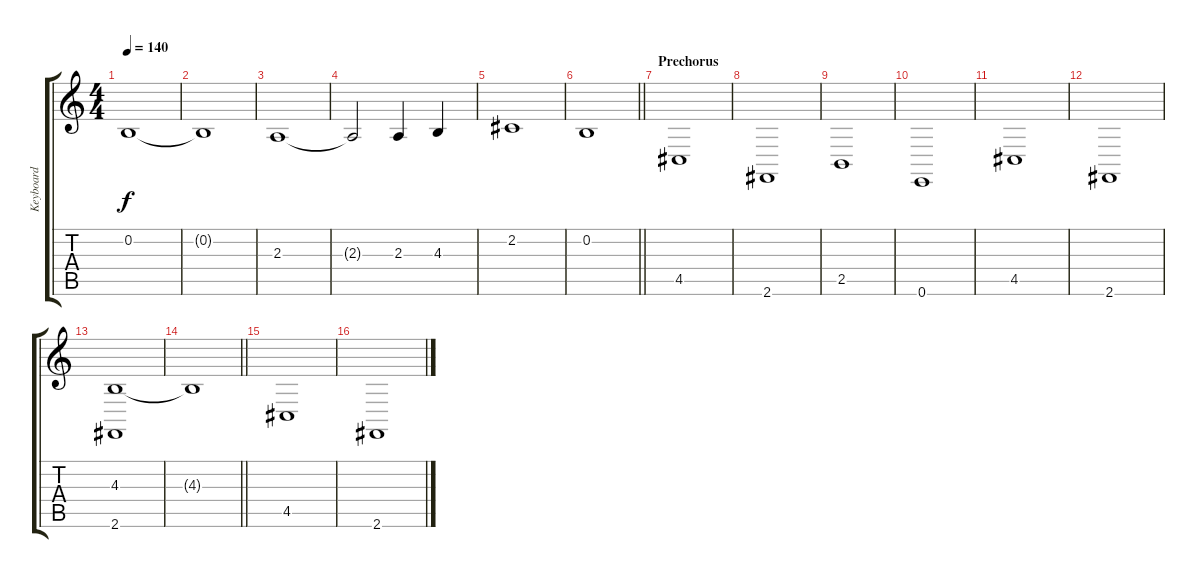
\track ("Keyboard" "Keyboard") {instrument stringensemble2}
\staff {score tabs}
\tuning (E4 B3 G3 D3 A2 E2) {hide}
\ts (4 4)
\tempo 140
\clef g2
\ks c
0.2.1{dy f} |
0.2{t}.1 |
2.3.1 |
2.3{t}.2 2.3.4 4.3.4 |
2.2.1 |
\barLineRight lightlight
0.2.1 |
\section ("" "Prechorus")
4.5.1 |
2.6.1 |
2.5.1 |
0.6.1 |
4.5.1 |
2.6.1 |
(4.3 2.6).1 |
\barLineRight lightlight
4.3{t}.1 |
4.5.1 |
2.6.1
